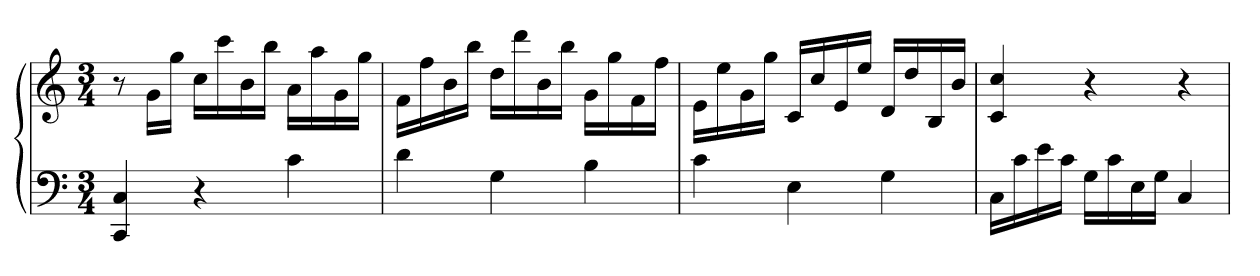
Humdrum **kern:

**kern	**kern
*part1	*part1
*staff2	*staff1
*clefF4	*clefG2
*k[]	*k[]
*M3/4	*M3/4
=	=
4CC 4C	8r
.	16gLL
.	16ggJJ
4r	16ccLL
.	16ccc
.	16b
.	16bbJJ
4c	16aLL
.	16aa
.	16g
.	16ggJJ
=	=
4d	16fLL
.	16ff
.	16b
.	16bbJJ
4G	16ddLL
.	16ddd
.	16b
.	16bbJJ
4B	16gLL
.	16gg
.	16f
.	16ffJJ
=	=
4c	16eLL
.	16ee
.	16g
.	16ggJJ
4E	16cLL
.	16cc
.	16e
.	16eeJJ
4G	16dLL
.	16dd
.	16B
.	16bJJ
=	=
16CLL	4c 4cc
16c	.
16e	.
16cJJ	.
16GLL	4r
16c	.
16E	.
16GJJ	.
4C	4r
=	=
*-	*-
